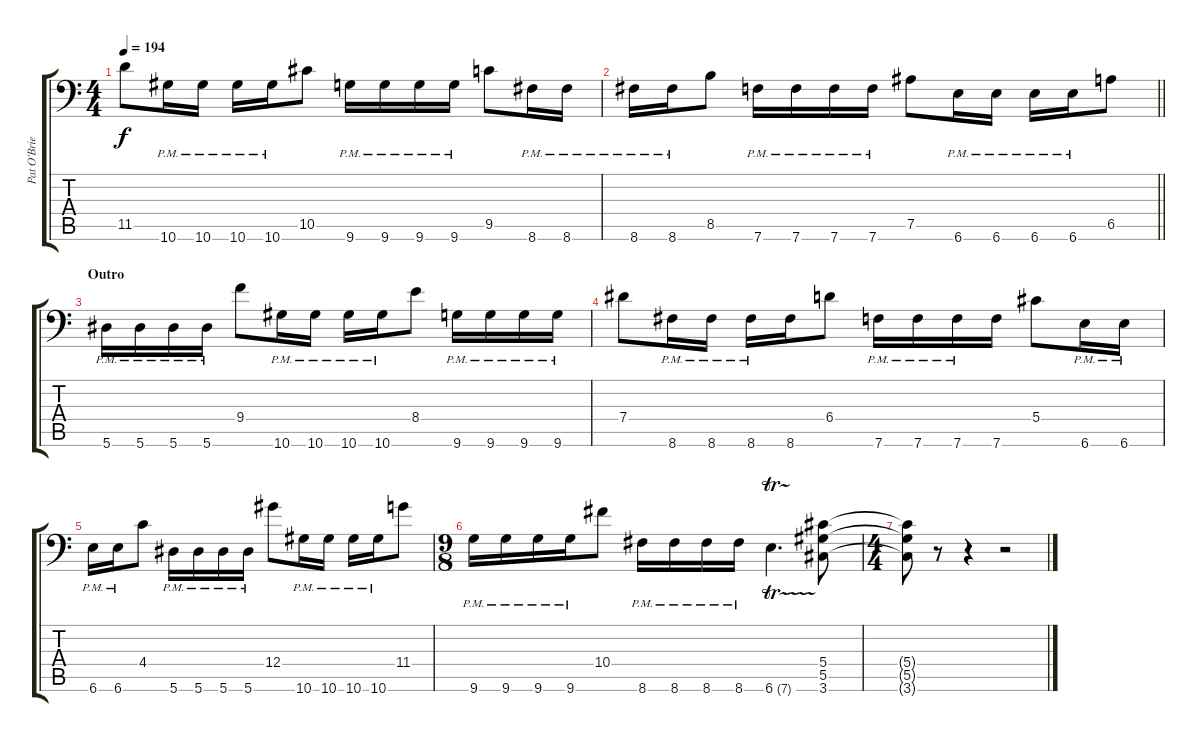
\track ("Pat O'Brien" "Pat O'Brie") {instrument distortionguitar}
\staff {score tabs}
\tuning (Bb3 F3 Db3 Ab2 Eb2 Bb1) {hide}
\ts (4 4)
\tempo 194
\clef f4
\ks c
11.5.8{dy f} 10.6{pm}.16 10.6{pm}.16 10.6{pm}.16 10.6{pm}.16 10.5.8 9.6{pm}.16 9.6{pm}.16 9.6{pm}.16 9.6{pm}.16 9.5.8 8.6{pm}.16 8.6{pm}.16 |
\barLineRight lightlight
8.6{pm}.16 8.6{pm}.16 8.5.8 7.6{pm}.16 7.6{pm}.16 7.6{pm}.16 7.6{pm}.16 7.5.8 6.6{pm}.16 6.6{pm}.16 6.6{pm}.16 6.6{pm}.16 6.5.8 |
\section ("" "Outro")
5.6{pm}.16 5.6{pm}.16 5.6{pm}.16 5.6{pm}.16 9.4.8 10.6{pm}.16 10.6{pm}.16 10.6{pm}.16 10.6{pm}.16 8.4.8 9.6{pm}.16 9.6{pm}.16 9.6{pm}.16 9.6{pm}.16 |
7.4.8 8.6{pm}.16 8.6{pm}.16 8.6{pm}.16 8.6.16 6.4.8 7.6{pm}.16 7.6{pm}.16 7.6{pm}.16 7.6.16 5.4.8 6.6{pm}.16 6.6{pm}.16 |
6.6{pm}.16 6.6{pm}.16 4.4.8 5.6{pm}.16 5.6{pm}.16 5.6{pm}.16 5.6{pm}.16 12.4.8 10.6{pm}.16 10.6{pm}.16 10.6{pm}.16 10.6{pm}.16 11.4.8 |
\ts (9 8)
9.6{pm}.16 9.6{pm}.16 9.6{pm}.16 9.6{pm}.16 10.4.8 8.6{pm}.16 8.6{pm}.16 8.6{pm}.16 8.6{pm}.16 6.6{tr (7 16)}.4{d} (5.4 5.5 3.6).8 |
\ts (4 4)
(5.4{t} 5.5{t} 3.6{t}).8 r.8 r.4 r.2
